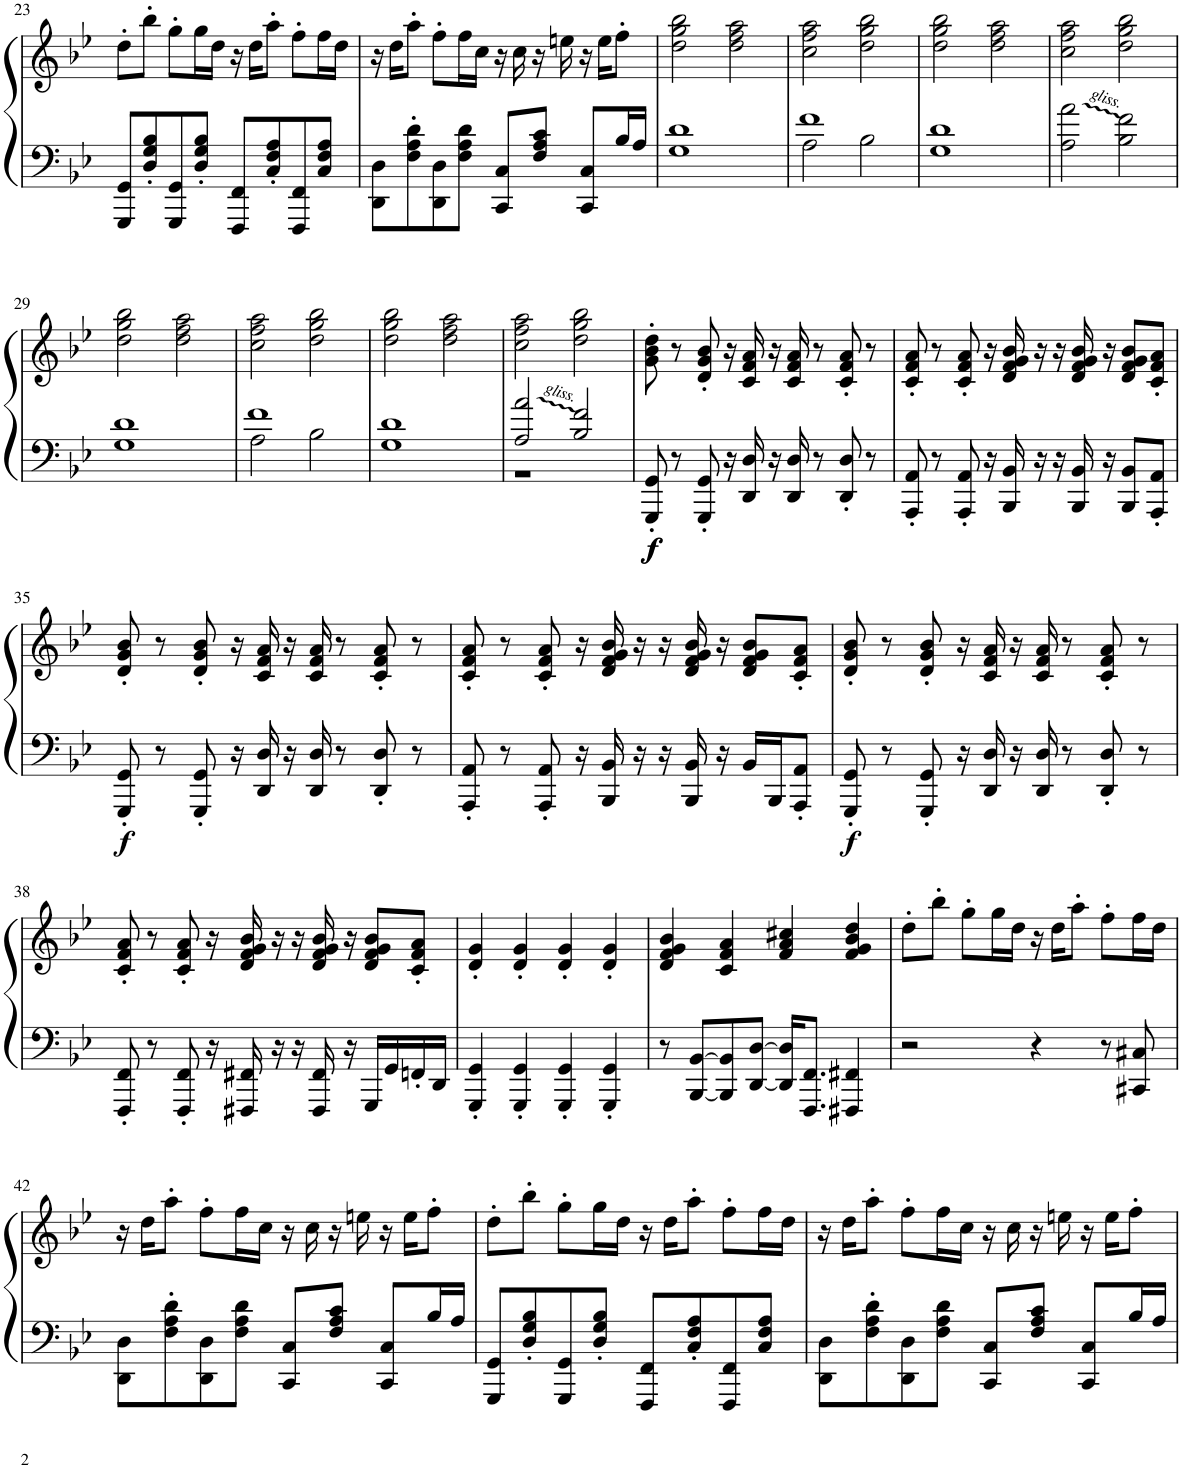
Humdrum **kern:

**kern	**kern	**dynam
*part1	*part1	*part1
*staff2	*staff1	*staff1/2
*I"Grand Piano	*	*
*I'Pno.	*	*
!!LO:PB:g=z
*clefF4	*clefG2	*
*k[b-e-]	*k[b-e-]	*
*M4/4	*M4/4	*
=23	=23	=23
8GGG/ 8GG/L	8dd'\L	.
8D/' 8G/' 8B-/'	8bb-'\J	.
8GGG/ 8GG/	8gg'\L	.
8D/' 8G/' 8B-/'J	16gg\L	.
.	16dd\JJ	.
8FFF/ 8FF/L	16r	.
.	16dd\KL	.
8C/' 8F/' 8A/'	8aa'\J	.
8FFF/ 8FF/	8ff'\L	.
8C/ 8F/ 8A/J	16ff\L	.
.	16dd\JJ	.
=24	=24	=24
8DD\ 8D\L	16r	.
.	16dd\KL	.
8F\' 8A\' 8d\'	8aa'\J	.
8DD\ 8D\	8ff'\L	.
8F\ 8A\ 8d\J	16ff\L	.
.	16cc\JJ	.
8CC/ 8C/L	16r	.
.	16cc\	.
8F/ 8A/ 8c/J	16r	.
.	16een\	.
8CC/ 8C/L	16r	.
.	16ee\KL	.
16B-/L	8ff'\J	.
16A/JJ	.	.
=25	=25	=25
1G 1d	2dd\ 2gg\ 2bb-\	.
.	2dd\ 2ff\ 2aa\	.
=26	=26	=26
*^	*	*
1f	2A\	2cc\ 2ff\ 2aa\	.
.	2B-\	2dd\ 2gg\ 2bb-\	.
*v	*v	*	*
=27	=27	=27
1G 1d	2dd\ 2gg\ 2bb-\	.
.	2dd\ 2ff\ 2aa\	.
=28	=28	=28
2A\ 2a\	2cc\ 2ff\ 2aa\	.
2B-\ 2f\	2dd\ 2gg\ 2bb-\	.
!!LO:LB:g=z
=29	=29	=29
1G 1d	2dd\ 2gg\ 2bb-\	.
.	2dd\ 2ff\ 2aa\	.
=30	=30	=30
*^	*	*
1f	2A\	2cc\ 2ff\ 2aa\	.
.	2B-\	2dd\ 2gg\ 2bb-\	.
*v	*v	*	*
=31	=31	=31
1G 1d	2dd\ 2gg\ 2bb-\	.
.	2dd\ 2ff\ 2aa\	.
=32	=32	=32
*^	*	*
2A/ 2a/	1r	2cc\ 2ff\ 2aa\	.
2B-/ 2f/	.	2dd\ 2gg\ 2bb-\	.
*v	*v	*	*
=33	=33	=33
!	!	!LO:DY:b=2
!	!	!LO:DY:n=1:b=2
8GGG/' 8GG/'	8g\' 8b-\' 8dd\'	f f
8r	8r	.
8GGG/' 8GG/'	8d/' 8g/' 8b-/'	.
16r	16r	.
16DD/ 16D/	16c/ 16f/ 16a/	.
16r	16r	.
16DD/ 16D/	16c/ 16f/ 16a/	.
8r	8r	.
8DD/' 8D/'	8c/' 8f/' 8a/'	.
8r	8r	.
=34	=34	=34
8AAA/' 8AA/'	8c/' 8f/' 8a/'	.
8r	8r	.
8AAA/' 8AA/'	8c/' 8f/' 8a/'	.
16r	16r	.
16BBB-/ 16BB-/	16d/ 16f/ 16g/ 16b-/	.
16r	16r	.
16r	16r	.
16BBB-/ 16BB-/	16d/ 16f/ 16g/ 16b-/	.
16r	16r	.
8BBB-/ 8BB-/L	8d/ 8f/ 8g/ 8b-/L	.
8AAA/' 8AA/'J	8c/' 8f/' 8a/'J	.
!!LO:LB:g=z
=35	=35	=35
!	!	!LO:DY:b=2
8GGG/' 8GG/'	8d/' 8g/' 8b-/'	f
8r	8r	.
8GGG/' 8GG/'	8d/' 8g/' 8b-/'	.
16r	16r	.
16DD/ 16D/	16c/ 16f/ 16a/	.
16r	16r	.
16DD/ 16D/	16c/ 16f/ 16a/	.
8r	8r	.
8DD/' 8D/'	8c/' 8f/' 8a/'	.
8r	8r	.
=36	=36	=36
8AAA/' 8AA/'	8c/' 8f/' 8a/'	.
8r	8r	.
8AAA/' 8AA/'	8c/' 8f/' 8a/'	.
16r	16r	.
16BBB-/ 16BB-/	16d/ 16f/ 16g/ 16b-/	.
16r	16r	.
16r	16r	.
16BBB-/ 16BB-/	16d/ 16f/ 16g/ 16b-/	.
16r	16r	.
16BB-/LL	8d/ 8f/ 8g/ 8b-/L	.
16BBB-/J	.	.
8AAA/' 8AA/'J	8c/' 8f/' 8a/'J	.
=37	=37	=37
!	!	!LO:DY:b=2
8GGG/' 8GG/'	8d/' 8g/' 8b-/'	f
8r	8r	.
8GGG/' 8GG/'	8d/' 8g/' 8b-/'	.
16r	16r	.
16DD/ 16D/	16c/ 16f/ 16a/	.
16r	16r	.
16DD/ 16D/	16c/ 16f/ 16a/	.
8r	8r	.
8DD/' 8D/'	8c/' 8f/' 8a/'	.
8r	8r	.
!!LO:LB:g=z
=38	=38	=38
8FFF/' 8FF/'	8c/' 8f/' 8a/'	.
8r	8r	.
8FFF/' 8FF/'	8c/' 8f/' 8a/'	.
16r	16r	.
16FFF#X/ 16FF#X/	16d/ 16f/ 16g/ 16b-/	.
16r	16r	.
16r	16r	.
16FFF#/ 16FF#/	16d/ 16f/ 16g/ 16b-/	.
16r	16r	.
16GGG/LL	8d/ 8f/ 8g/ 8b-/L	.
16GG/	.	.
16FFn'/	8c/' 8f/' 8a/'J	.
16DD/JJ	.	.
=39	=39	=39
4GGG/' 4GG/'	4d/' 4g/'	.
4GGG/' 4GG/'	4d/' 4g/'	.
4GGG/' 4GG/'	4d/' 4g/'	.
4GGG/' 4GG/'	4d/' 4g/'	.
=40	=40	=40
8r	4d/ 4f/ 4g/ 4b-/	.
[8BBB-/ [8BB-/L	.	.
8BBB-/] 8BB-/]	4c/ 4f/ 4a/	.
[8DD/ [8D/J	.	.
16DD/] 16D/]KL	4f/ 4a/ 4cc#X/	.
8.FFF/ 8.FF/J	.	.
4FFF#X/ 4FF#X/	4f/ 4g/ 4b-/ 4dd/	.
=41	=41	=41
2r	8dd'\L	.
.	8bb-'\J	.
.	8gg'\L	.
.	16gg\L	.
.	16dd\JJ	.
4r	16r	.
.	16dd\KL	.
.	8aa'\J	.
8r	8ff'\L	.
8CC#X/ 8C#X/	16ff\L	.
.	16dd\JJ	.
!!LO:LB:g=z
=42	=42	=42
8DD\ 8D\L	16r	.
.	16dd\KL	.
8F\' 8A\' 8d\'	8aa'\J	.
8DD\ 8D\	8ff'\L	.
8F\ 8A\ 8d\J	16ff\L	.
.	16cc\JJ	.
8CC/ 8C/L	16r	.
.	16cc\	.
8F/ 8A/ 8c/J	16r	.
.	16een\	.
8CC/ 8C/L	16r	.
.	16ee\KL	.
16B-/L	8ff'\J	.
16A/JJ	.	.
=43	=43	=43
8GGG/ 8GG/L	8dd'\L	.
8D/' 8G/' 8B-/'	8bb-'\J	.
8GGG/ 8GG/	8gg'\L	.
8D/' 8G/' 8B-/'J	16gg\L	.
.	16dd\JJ	.
8FFF/ 8FF/L	16r	.
.	16dd\KL	.
8C/' 8F/' 8A/'	8aa'\J	.
8FFF/ 8FF/	8ff'\L	.
8C/ 8F/ 8A/J	16ff\L	.
.	16dd\JJ	.
=44	=44	=44
8DD\ 8D\L	16r	.
.	16dd\KL	.
8F\' 8A\' 8d\'	8aa'\J	.
8DD\ 8D\	8ff'\L	.
8F\ 8A\ 8d\J	16ff\L	.
.	16cc\JJ	.
8CC/ 8C/L	16r	.
.	16cc\	.
8F/ 8A/ 8c/J	16r	.
.	16een\	.
8CC/ 8C/L	16r	.
.	16ee\KL	.
16B-/L	8ff'\J	.
16A/JJ	.	.
=	=	=
*-	*-	*-
